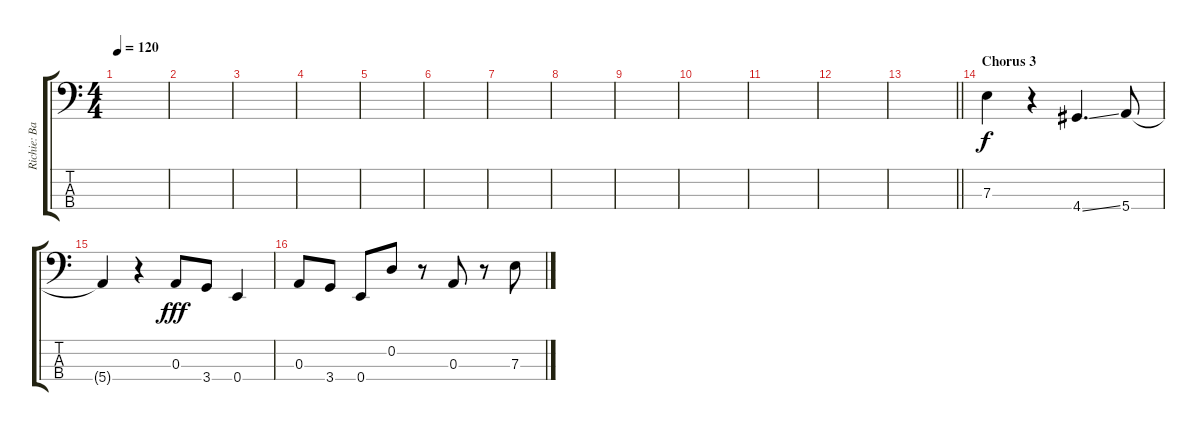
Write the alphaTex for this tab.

\track ("Richie: Bass" "Richie: Ba") {instrument electricbasspick}
\staff {score tabs}
\tuning (G2 D2 A1 E1) {hide}
\ts (4 4)
\tempo 120
\clef f4
\ks c
|
|
|
|
|
|
|
|
|
|
|
|
\barLineRight lightlight
|
\section ("" "Chorus 3")
7.3.4 r.4 4.4{ss}.4{d} 5.4.8 |
5.4{t}.4{dy f} r.4 0.3.8{dy fff} 3.4.8 0.4.4 |
0.3.8 3.4.8 0.4.8 0.2.8 r.8 0.3.8 r.8 7.3.8
